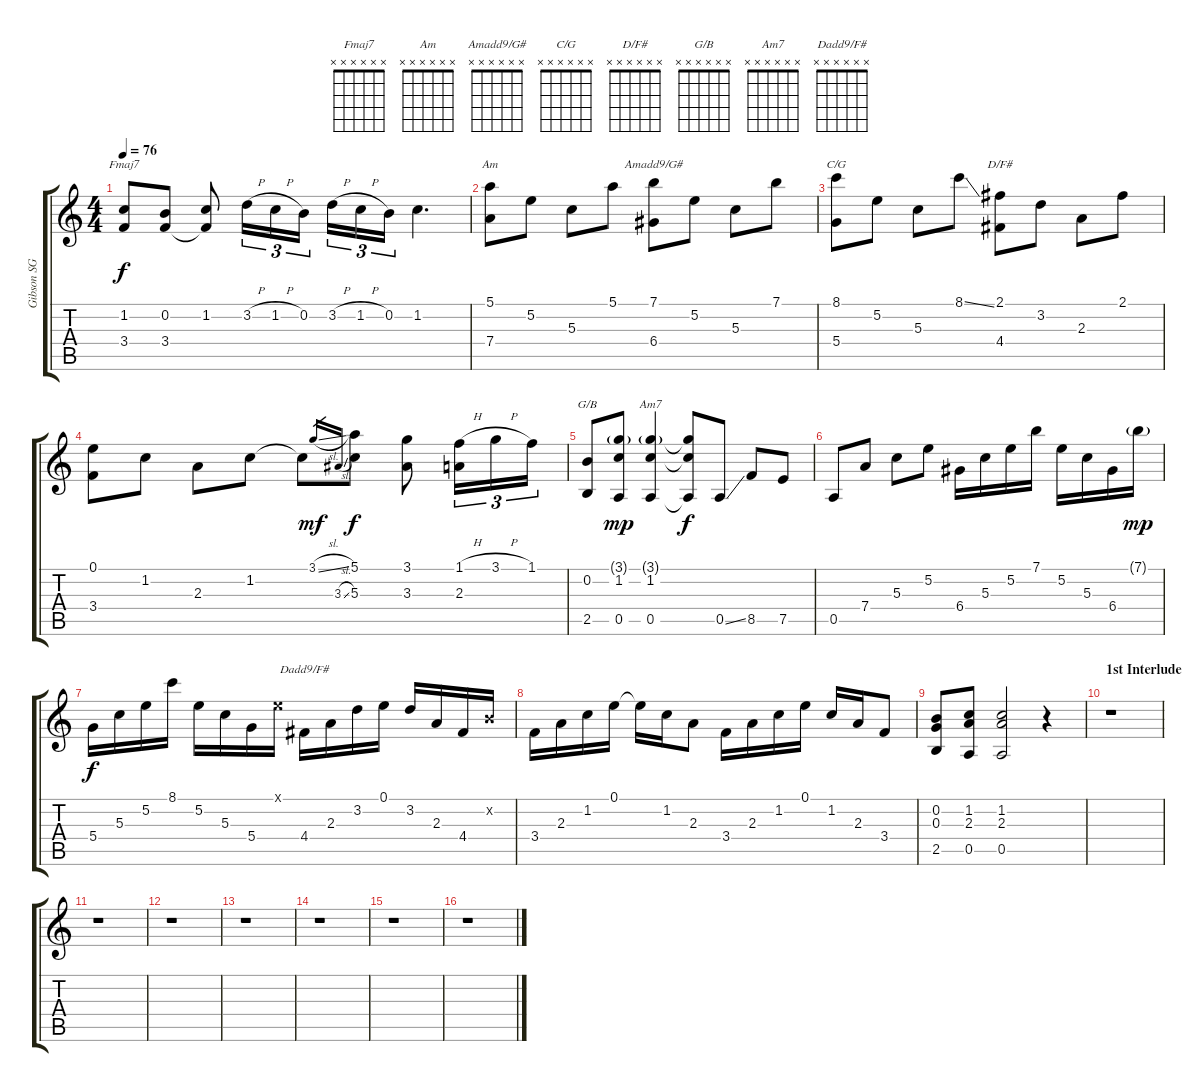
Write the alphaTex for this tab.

\track ("Gibson SG   6 Strings" "Gibson SG ") {instrument overdrivenguitar}
\staff {score tabs}
\tuning (E4 B3 G3 D3 A2 E2) {hide}
\chord ("Fmaj7" x x x x x x)
\chord ("Am" x x x x x x)
\chord ("Amadd9/G#" x x x x x x)
\chord ("C/G" x x x x x x)
\chord ("D/F#" x x x x x x)
\chord ("G/B" x x x x x x)
\chord ("Am7" x x x x x x)
\chord ("Dadd9/F#" x x x x x x)
\ts (4 4)
\tempo 76
\clef g2
\ks c
(1.2 3.4).8{ch "Fmaj7" dy f} (0.2 3.4).8 (1.2 3.4{t}).8 3.2{h}.16{tu (3 2)} 1.2{h}.16{tu (3 2)} 0.2.16{tu (3 2)} 3.2{h}.16{tu (3 2)} 1.2{h}.16{tu (3 2)} 0.2.16{tu (3 2)} 1.2.4{d} |
(5.1 7.4).8{ch "Am"} 5.2.8 5.3.8 5.1.8 (7.1 6.4).8{ch "Amadd9/G#"} 5.2.8 5.3.8 7.1.8 |
(8.1 5.4).8{ch "C/G"} 5.2.8 5.3.8 8.1{ss}.8 (2.1 4.4).8{ch "D/F#"} 3.2.8 2.3.8 2.1.8 |
(0.1 3.4).8 1.2.8 2.3.8 1.2.8 1.2{t}.8 3.1{sl}.16{gr dy mf} 3.3{sl}.16{gr} (5.1 5.3).8{dy f} (3.1 3.3).8 (1.1{h} 2.3).16{tu (3 2)} 3.1{h}.16{tu (3 2)} 1.1.16{tu (3 2)} |
(0.2 2.5).8{ch "G/B"} (3.1{g} 1.2 0.5).8{dy mp} (3.1{g} 1.2 0.5).4{ch "Am7"} (3.1{t} 1.2{t} 0.5{t}).8{dy f} 0.5{ss}.8 8.5.8 7.5.8 |
0.5.8 7.4.8 5.3.8 5.2.8 6.4.16 5.3.16 5.2.16 7.1.16 5.2.16 5.3.16 6.4.16 7.1{g}.16{dy mp} |
5.4.16{dy f} 5.3.16 5.2.16 8.1.16 5.2.16 5.3.16 5.4.16 0.1{x}.16 4.4.16{ch "Dadd9/F#"} 2.3.16 3.2.16 0.1.16 3.2.16 2.3.16 4.4.16 0.2{x}.16 |
3.4.16 2.3.16 1.2.16 0.1.16 0.1{t}.16 1.2.16 2.3.8 3.4.16 2.3.16 1.2.16 0.1.16 1.2.16 2.3.16 3.4.8 |
(0.2 0.3 2.5).8 (1.2 2.3 0.5).8 (1.2 2.3 0.5).2 r.4 |
\section ("" "1st Interlude")
r.1 |
r.1 |
r.1 |
r.1 |
r.1 |
r.1 |
r.1
